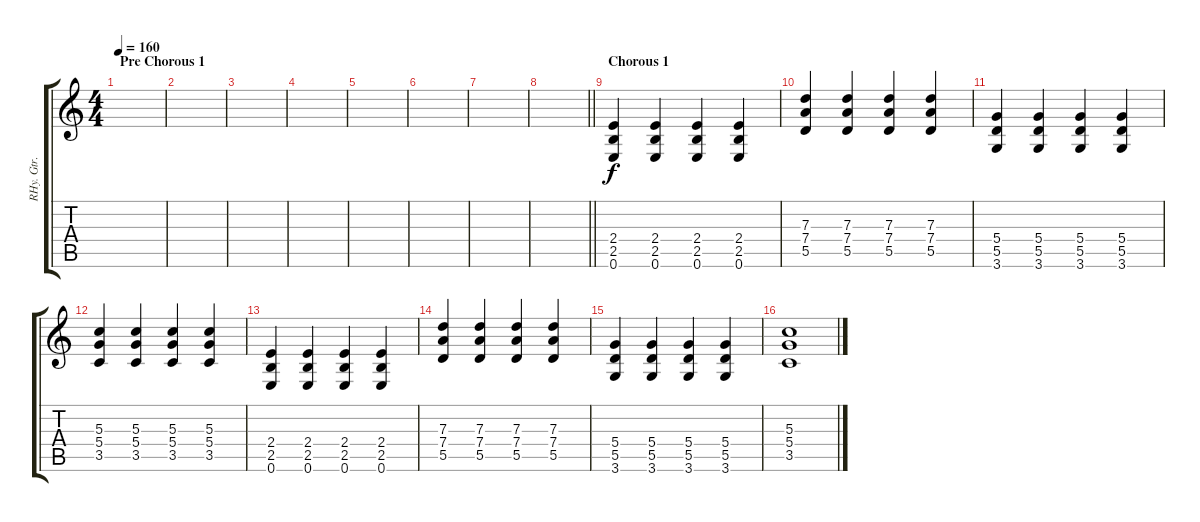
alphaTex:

\track ("RHy. Gtr. 3" "RHy. Gtr. ") {instrument overdrivenguitar}
\staff {score tabs}
\tuning (E4 B3 G3 D3 A2 E2) {hide}
\ts (4 4)
\section ("" "Pre Chorous 1")
\tempo 160
\clef g2
\ks c
|
|
|
|
|
|
|
\barLineRight lightlight
|
\section ("" "Chorous 1")
(2.4 2.5 0.6).4 (2.4 2.5 0.6).4 (2.4 2.5 0.6).4 (2.4 2.5 0.6).4 |
(7.3 7.4 5.5).4 (7.3 7.4 5.5).4 (7.3 7.4 5.5).4 (7.3 7.4 5.5).4 |
(5.4 5.5 3.6).4 (5.4 5.5 3.6).4 (5.4 5.5 3.6).4 (5.4 5.5 3.6).4 |
(5.3 5.4 3.5).4 (5.3 5.4 3.5).4 (5.3 5.4 3.5).4 (5.3 5.4 3.5).4 |
(2.4 2.5 0.6).4 (2.4 2.5 0.6).4 (2.4 2.5 0.6).4 (2.4 2.5 0.6).4 |
(7.3 7.4 5.5).4 (7.3 7.4 5.5).4 (7.3 7.4 5.5).4 (7.3 7.4 5.5).4 |
(5.4 5.5 3.6).4 (5.4 5.5 3.6).4 (5.4 5.5 3.6).4 (5.4 5.5 3.6).4 |
(5.3 5.4 3.5).1
